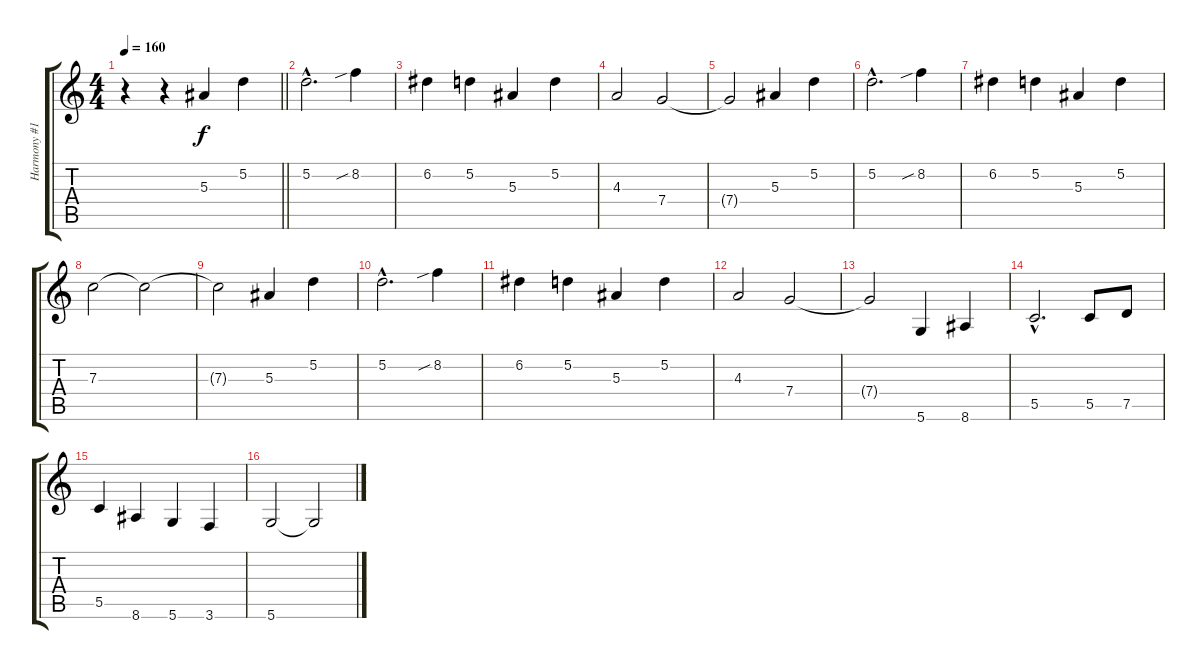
\track ("Harmony #1" "Harmony #1") {instrument distortionguitar}
\staff {score tabs}
\tuning (D4 A3 F3 C3 G2 D2) {hide}
\ts (4 4)
\tempo 160
\clef g2
\barLineRight lightlight
\ks aminor
r.4{dy f instrument distortionguitar} r.4 5.3.4 5.2.4 |
\section ("" "")
5.2{hac}.2{d} 8.2{sib}.4 |
6.2.4 5.2.4 5.3.4 5.2.4 |
4.3.2 7.4.2 |
7.4{t}.2 5.3.4 5.2.4 |
5.2{hac}.2{d} 8.2{sib}.4 |
6.2.4 5.2.4 5.3.4 5.2.4 |
7.3.2 7.3{t}.2 |
7.3{t}.2 5.3.4 5.2.4 |
5.2{hac}.2{d} 8.2{sib}.4 |
6.2.4 5.2.4 5.3.4 5.2.4 |
4.3.2 7.4.2 |
7.4{t}.2 5.6.4 8.6.4 |
5.5{hac}.2{d} 5.5.8 7.5.8 |
5.5.4 8.6.4 5.6.4 3.6.4 |
5.6.2 5.6{t}.2
